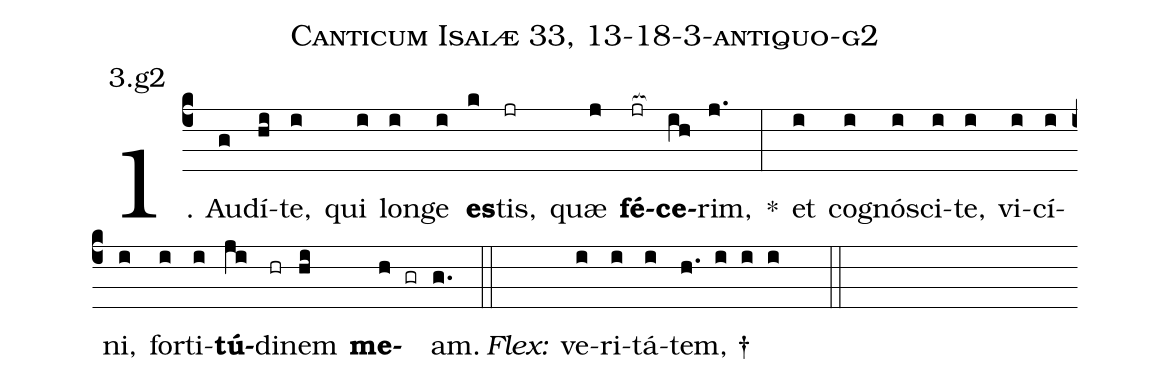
name: Canticum Isaiæ 33, 13-18-3-antiquo-g2;
annotation: 3.g2;
%%
(c4)1. Au(g)dí(hi)te,(i) qui(i) lon(i)ge(i) <b>es</b>(k)tis,(jr) quæ(j) <b>fé</b>(jr[ocb:1{])<b>ce</b>(ih[ocb:0}])rim,(j.) *(:) et(i) co(i)gnó(i)sci(i)te,(i) vi(i)cí(i)ni,(i) for(i)ti(i)<b>tú</b>(ji)di(hr)nem(hi) <b>me</b>(h gr)am.(g.) (::)
<i>Flex:</i>()  ve(i)ri(i)tá(i)tem, †(h. i i i  ::)
